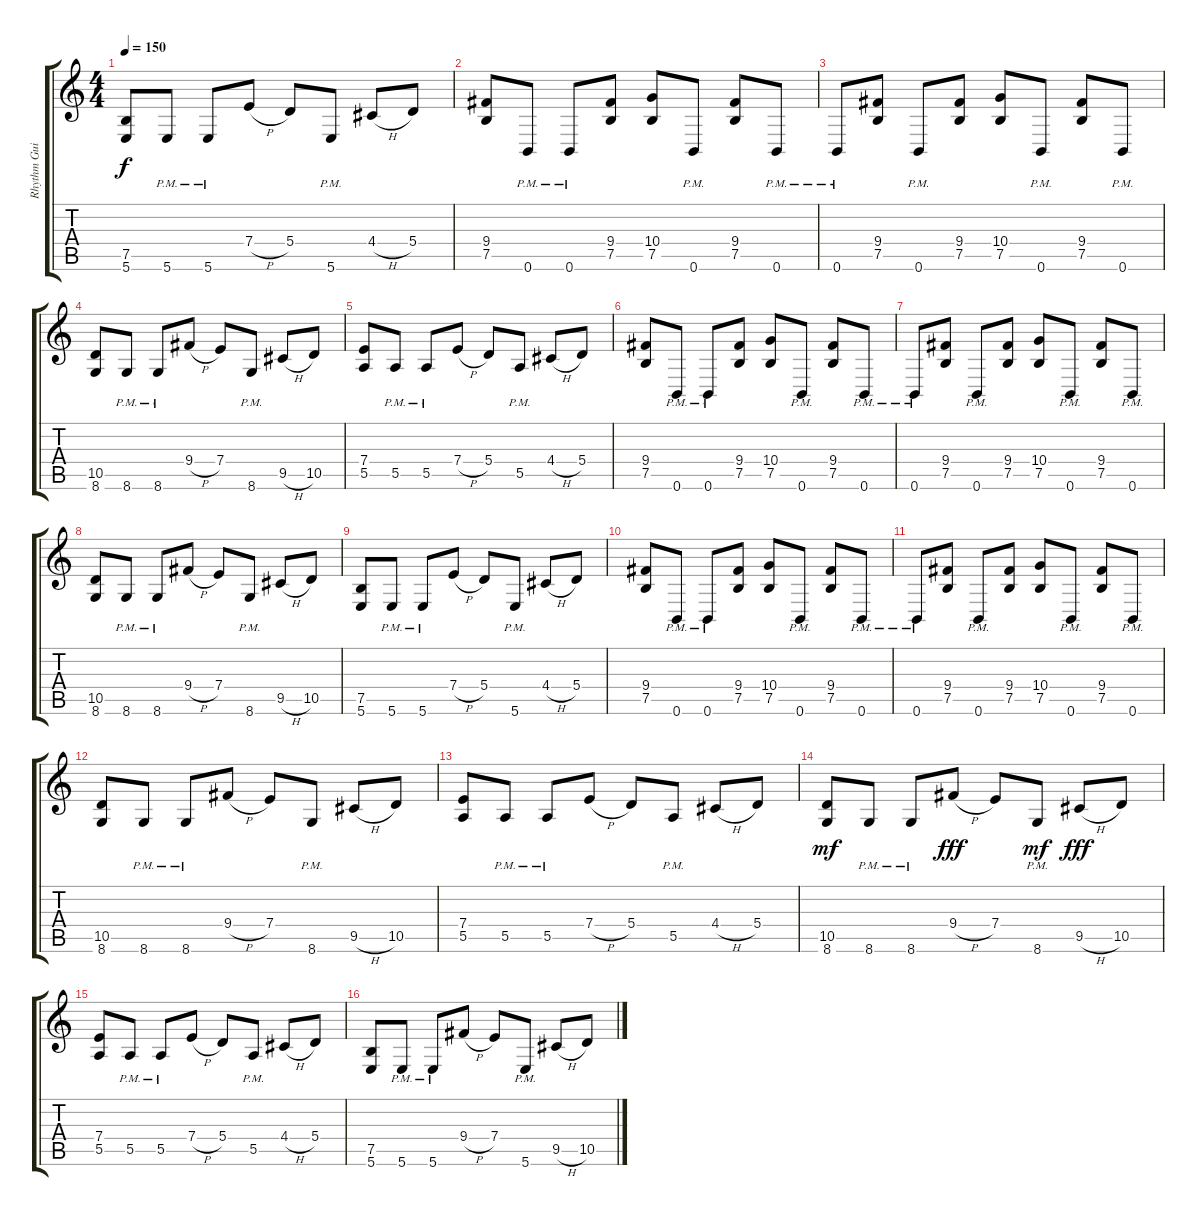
\track ("Rhythm Guitar" "Rhythm Gui") {instrument distortionguitar}
\staff {score tabs}
\tuning (B3 Gb3 D3 A2 E2 B1) {hide}
\ts (4 4)
\tempo 150
\clef g2
\ks c
(7.5 5.6).8{dy f} 5.6{pm}.8 5.6{pm}.8 7.4{h}.8 5.4.8 5.6{pm}.8 4.4{h}.8 5.4.8 |
(9.4 7.5).8 0.6{pm}.8 0.6{pm}.8 (9.4 7.5).8 (10.4 7.5).8 0.6{pm}.8 (9.4 7.5).8 0.6{pm}.8 |
0.6{pm}.8 (9.4 7.5).8 0.6{pm}.8 (9.4 7.5).8 (10.4 7.5).8 0.6{pm}.8 (9.4 7.5).8 0.6{pm}.8 |
(10.5 8.6).8 8.6{pm}.8 8.6{pm}.8 9.4{h}.8 7.4.8 8.6{pm}.8 9.5{h}.8 10.5.8 |
(7.4 5.5).8 5.5{pm}.8 5.5{pm}.8 7.4{h}.8 5.4.8 5.5{pm}.8 4.4{h}.8 5.4.8 |
(9.4 7.5).8 0.6{pm}.8 0.6{pm}.8 (9.4 7.5).8 (10.4 7.5).8 0.6{pm}.8 (9.4 7.5).8 0.6{pm}.8 |
0.6{pm}.8 (9.4 7.5).8 0.6{pm}.8 (9.4 7.5).8 (10.4 7.5).8 0.6{pm}.8 (9.4 7.5).8 0.6{pm}.8 |
(10.5 8.6).8 8.6{pm}.8 8.6{pm}.8 9.4{h}.8 7.4.8 8.6{pm}.8 9.5{h}.8 10.5.8 |
(7.5 5.6).8 5.6{pm}.8 5.6{pm}.8 7.4{h}.8 5.4.8 5.6{pm}.8 4.4{h}.8 5.4.8 |
(9.4 7.5).8 0.6{pm}.8 0.6{pm}.8 (9.4 7.5).8 (10.4 7.5).8 0.6{pm}.8 (9.4 7.5).8 0.6{pm}.8 |
0.6{pm}.8 (9.4 7.5).8 0.6{pm}.8 (9.4 7.5).8 (10.4 7.5).8 0.6{pm}.8 (9.4 7.5).8 0.6{pm}.8 |
(10.5 8.6).8 8.6{pm}.8 8.6{pm}.8 9.4{h}.8 7.4.8 8.6{pm}.8 9.5{h}.8 10.5.8 |
(7.4 5.5).8 5.5{pm}.8 5.5{pm}.8 7.4{h}.8 5.4.8 5.5{pm}.8 4.4{h}.8 5.4.8 |
(10.5 8.6).8{dy mf} 8.6{pm}.8 8.6{pm}.8 9.4{h}.8{dy fff} 7.4.8 8.6{pm}.8{dy mf} 9.5{h}.8{dy fff} 10.5.8 |
(7.4 5.5).8 5.5{pm}.8 5.5{pm}.8 7.4{h}.8 5.4.8 5.5{pm}.8 4.4{h}.8 5.4.8 |
(7.5 5.6).8 5.6{pm}.8 5.6{pm}.8 9.4{h}.8 7.4.8 5.6{pm}.8 9.5{h}.8 10.5.8
